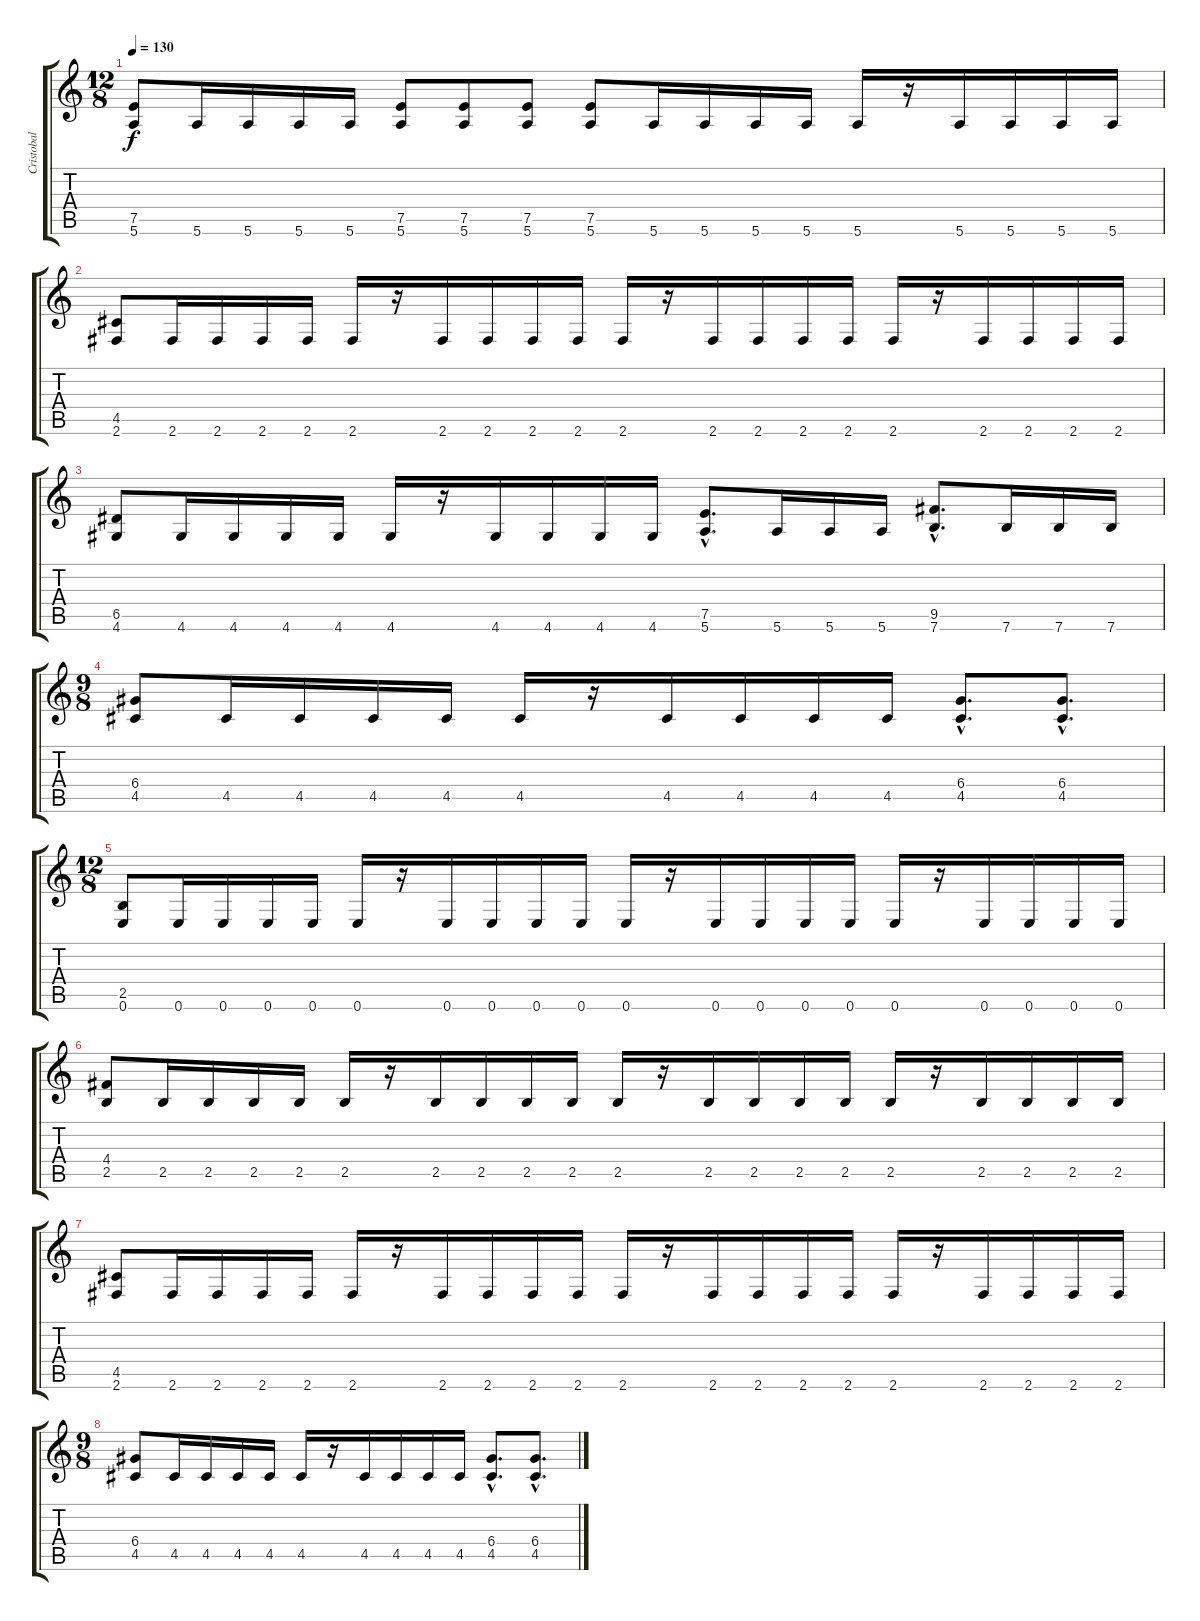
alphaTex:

\track ("Cristobal" "Cristobal") {instrument distortionguitar}
\staff {score tabs}
\tuning (E4 B3 G3 D3 A2 E2) {hide}
\ts (12 8)
\tempo 130
\clef g2
\ks c
(7.5 5.6).8{dy f} 5.6.16 5.6.16 5.6.16 5.6.16 (7.5 5.6).8 (7.5 5.6).8 (7.5 5.6).8 (7.5 5.6).8 5.6.16 5.6.16 5.6.16 5.6.16 5.6.16 r.16 5.6.16 5.6.16 5.6.16 5.6.16 |
(4.5 2.6).8 2.6.16 2.6.16 2.6.16 2.6.16 2.6.16 r.16 2.6.16 2.6.16 2.6.16 2.6.16 2.6.16 r.16 2.6.16 2.6.16 2.6.16 2.6.16 2.6.16 r.16 2.6.16 2.6.16 2.6.16 2.6.16 |
(6.5 4.6).8 4.6.16 4.6.16 4.6.16 4.6.16 4.6.16 r.16 4.6.16 4.6.16 4.6.16 4.6.16 (7.5{hac} 5.6{hac}).8{d} 5.6.16 5.6.16 5.6.16 (9.5{hac} 7.6{hac}).8{d} 7.6.16 7.6.16 7.6.16 |
\ts (9 8)
(6.4 4.5).8 4.5.16 4.5.16 4.5.16 4.5.16 4.5.16 r.16 4.5.16 4.5.16 4.5.16 4.5.16 (6.4{hac} 4.5{hac}).8{d} (6.4{hac} 4.5{hac}).8{d} |
\ts (12 8)
(2.5 0.6).8 0.6.16 0.6.16 0.6.16 0.6.16 0.6.16 r.16 0.6.16 0.6.16 0.6.16 0.6.16 0.6.16 r.16 0.6.16 0.6.16 0.6.16 0.6.16 0.6.16 r.16 0.6.16 0.6.16 0.6.16 0.6.16 |
(4.4 2.5).8 2.5.16 2.5.16 2.5.16 2.5.16 2.5.16 r.16 2.5.16 2.5.16 2.5.16 2.5.16 2.5.16 r.16 2.5.16 2.5.16 2.5.16 2.5.16 2.5.16 r.16 2.5.16 2.5.16 2.5.16 2.5.16 |
(4.5 2.6).8 2.6.16 2.6.16 2.6.16 2.6.16 2.6.16 r.16 2.6.16 2.6.16 2.6.16 2.6.16 2.6.16 r.16 2.6.16 2.6.16 2.6.16 2.6.16 2.6.16 r.16 2.6.16 2.6.16 2.6.16 2.6.16 |
\ts (9 8)
(6.4 4.5).8 4.5.16 4.5.16 4.5.16 4.5.16 4.5.16 r.16 4.5.16 4.5.16 4.5.16 4.5.16 (6.4{hac} 4.5{hac}).8{d} (6.4{hac} 4.5{hac}).8{d}
